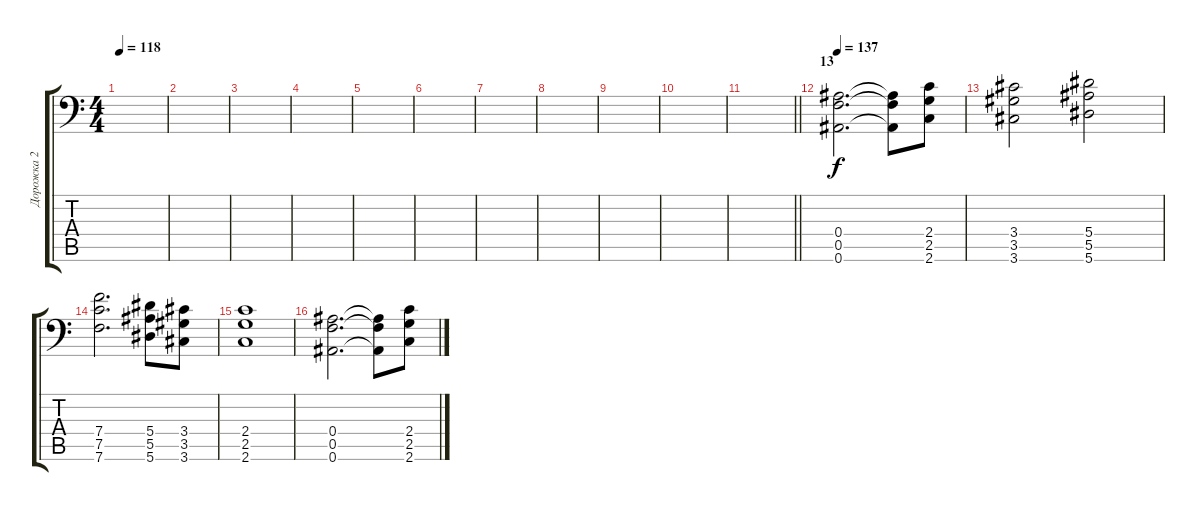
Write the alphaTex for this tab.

\track ("Дорожка 2" "Дорожка 2") {instrument overdrivenguitar}
\staff {score tabs}
\tuning (C4 G3 Eb3 Bb2 F2 Bb1) {hide}
\ts (4 4)
\tempo 118
\clef f4
\ks c
|
|
|
|
|
|
|
|
|
|
\barLineRight lightlight
|
\section ("" "13")
\tempo 137
(0.4 0.5 0.6).2{d dy f} (0.4{t} 0.5{t} 0.6{t}).8 (2.4 2.5 2.6).8 |
(3.4 3.5 3.6).2 (5.4 5.5 5.6).2 |
(7.4 7.5 7.6).2{d} (5.4 5.5 5.6).8 (3.4 3.5 3.6).8 |
(2.4 2.5 2.6).1 |
(0.4 0.5 0.6).2{d} (0.4{t} 0.5{t} 0.6{t}).8 (2.4 2.5 2.6).8
